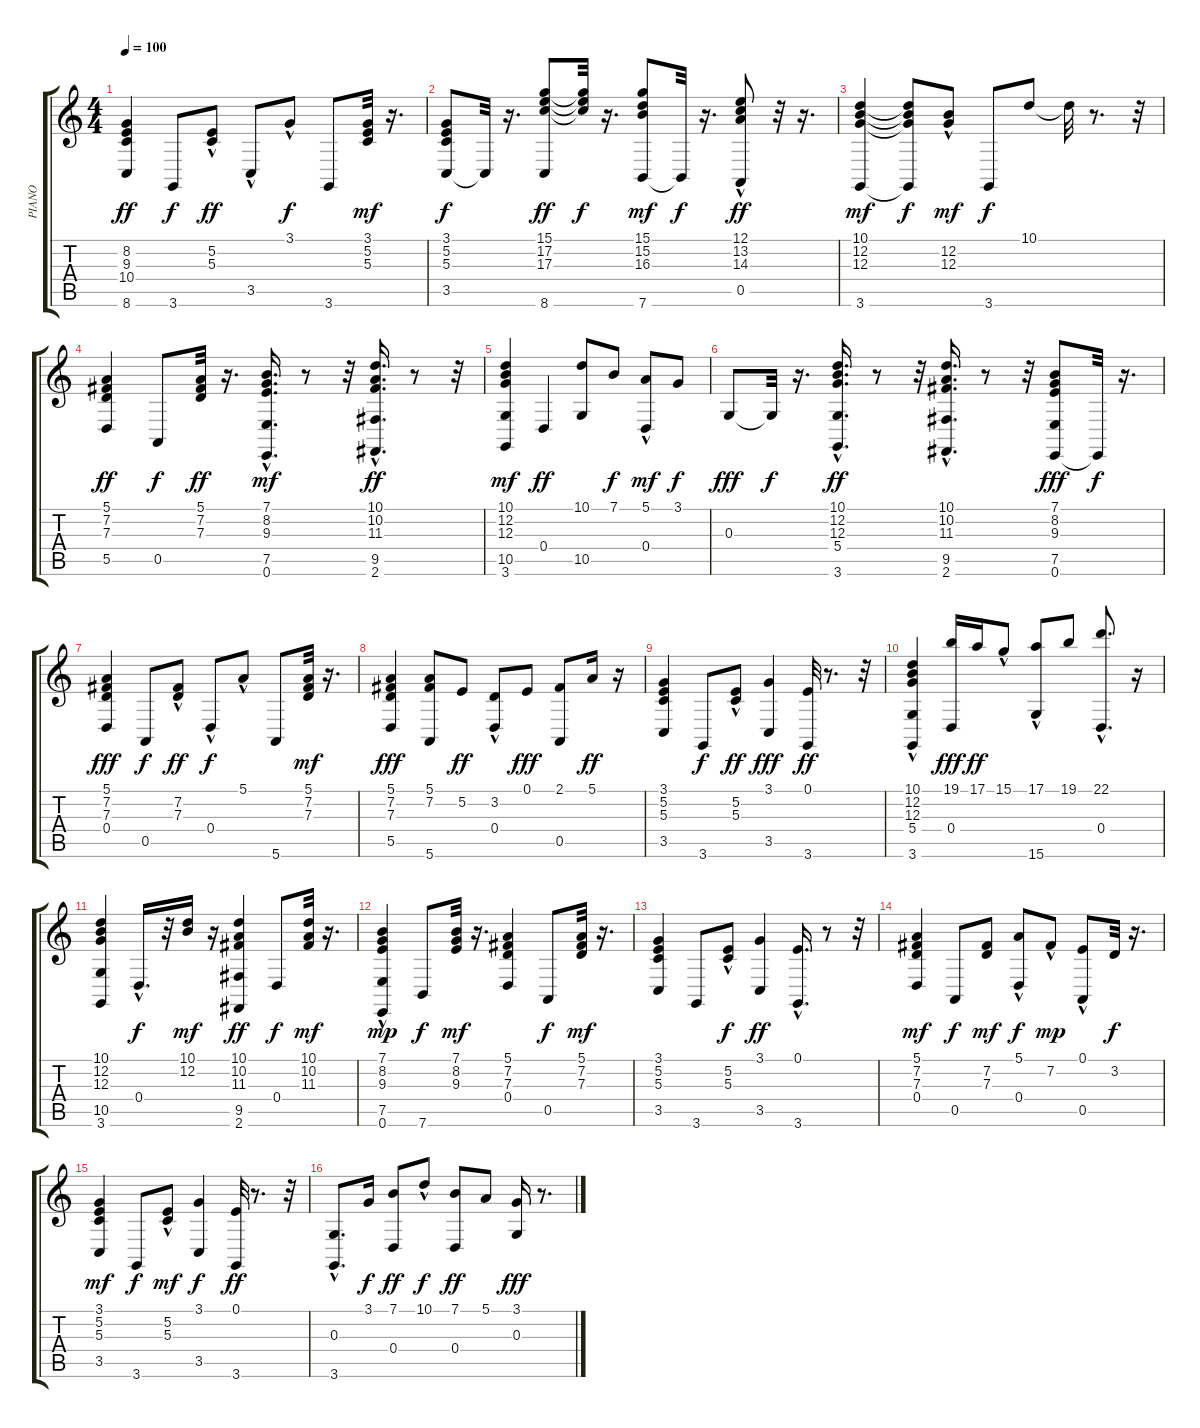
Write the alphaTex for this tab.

\track ("PIANO" "PIANO") {instrument sopranosax}
\staff {score tabs}
\tuning (E4 B3 G3 D3 A2 E2) {hide}
\ts (4 4)
\tempo 100
\clef g2
\ks c
(8.2 9.3 10.4 8.6).4{dy ff} 3.6.8{dy f} (5.2 5.3{hac}).8{dy ff} 3.5{hac}.8 3.1{hac}.8{dy f} 3.6.8 (3.1 5.2 5.3).32{dy mf} r.16{d} |
(3.1 5.2 5.3 3.5).8{dy f} 3.5{t}.32 r.16{d} (15.1 17.2 17.3 8.6).8{dy ff} (15.1{t} 17.2{t} 17.3{t}).32{dy f} r.16{d} (15.1 15.2 16.3 7.6).8{dy mf} 7.6{t}.32{dy f} r.16{d} (12.1{hac} 13.2{hac} 14.3 0.5).8{dy ff} r.32 r.16{d} |
(10.1 12.2 12.3 3.6).4{dy mf} (10.1{t} 12.2{t} 12.3{t} 3.6{t}).8{dy f} (12.2 12.3{hac}).8{dy mf} 3.6.8{dy f} 10.1.8 10.1{t}.32 r.8{d} r.32 |
(5.1 7.2 7.3 5.5).4{dy ff} 0.5.8{dy f} (5.1 7.2 7.3).32{dy ff} r.16{d} (7.1{hac} 8.2{hac} 9.3{hac} 7.5{hac} 0.6{hac}).16{d dy mf} r.8 r.32 (10.1 10.2 11.3 9.5{hac} 2.6{hac}).16{d dy ff} r.8 r.32 |
(10.1 12.2 12.3 10.5 3.6).4{dy mf} 0.4.4{dy ff} (10.1 10.5).8 7.1.8{dy f} (5.1{hac} 0.4{hac}).8{dy mf} 3.1.8{dy f} |
0.3.8{dy fff} 0.3{t}.32{dy f} r.16{d} (10.1 12.2{hac} 12.3 5.4{hac} 3.6{hac}).16{d dy ff} r.8 r.32 (10.1 10.2 11.3 9.5{hac} 2.6{hac}).16{d} r.8 r.32 (7.1 8.2 9.3 7.5 0.6).8{dy fff} 0.6{t}.32{dy f} r.16{d} |
(5.1 7.2 7.3 0.4).4{dy fff} 0.5.8{dy f} (7.2 7.3{hac}).8{dy ff} 0.4{hac}.8{dy f} 5.1{hac}.8 5.6.8 (5.1 7.2 7.3).32{dy mf} r.16{d} |
(5.1 7.2 7.3 5.5).4{dy fff} (5.1 7.2 5.6).8 5.2.8{dy ff} (3.2 0.4{hac}).8 0.1.8{dy fff} (2.1 0.5).8 5.1.16{dy ff} r.16 |
(3.1 5.2 5.3 3.5).4 3.6.8{dy f} (5.2 5.3{hac}).8{dy ff} (3.1 3.5).4{dy fff} (0.1 3.6).32{dy ff} r.8{d} r.32 |
(10.1 12.2 12.3 5.4 3.6{hac}).4 (19.1 0.4).16{dy fff} 17.1.16{dy ff} 15.1{hac}.8 (17.1 15.6{hac}).8 19.1.8 (22.1 0.4{hac}).8{d} r.16 |
(10.1 12.2 12.3 10.5 3.6).4 0.4{hac}.16{d dy f} r.32 (10.1 12.2).16{dy mf} r.16 (10.1 10.2 11.3 9.5 2.6).4{dy ff} 0.4.8{dy f} (10.1 10.2 11.3).32{dy mf} r.16{d} |
(7.1 8.2 9.3 7.5 0.6{hac}).4{dy mp} 7.6.8{dy f} (7.1 8.2 9.3).32{dy mf} r.16{d} (5.1 7.2 7.3 0.4).4 0.5.8{dy f} (5.1 7.2 7.3).32{dy mf} r.16{d} |
(3.1 5.2 5.3 3.5).4 3.6.8 (5.2 5.3{hac}).8{dy f} (3.1 3.5).4{dy ff} (0.1 3.6{hac}).16{d} r.8 r.32 |
(5.1 7.2 7.3 0.4).4{dy mf} 0.5.8{dy f} (7.2 7.3).8{dy mf} (5.1 0.4{hac}).8{dy f} 7.2{hac}.8{dy mp} (0.1{hac} 0.5).8 3.2.32{dy f} r.16{d} |
(3.1 5.2 5.3 3.5).4{dy mf} 3.6.8{dy f} (5.2 5.3{hac}).8{dy mf} (3.1 3.5).4{dy f} (0.1 3.6).32{dy ff} r.8{d} r.32 |
(0.3 3.6{hac}).8{d} 3.1.16{dy f} (7.1 0.4).8{dy ff} 10.1{hac}.8{dy f} (7.1 0.4).8{dy ff} 5.1.8 (3.1 0.3).16{dy fff} r.8{d}
